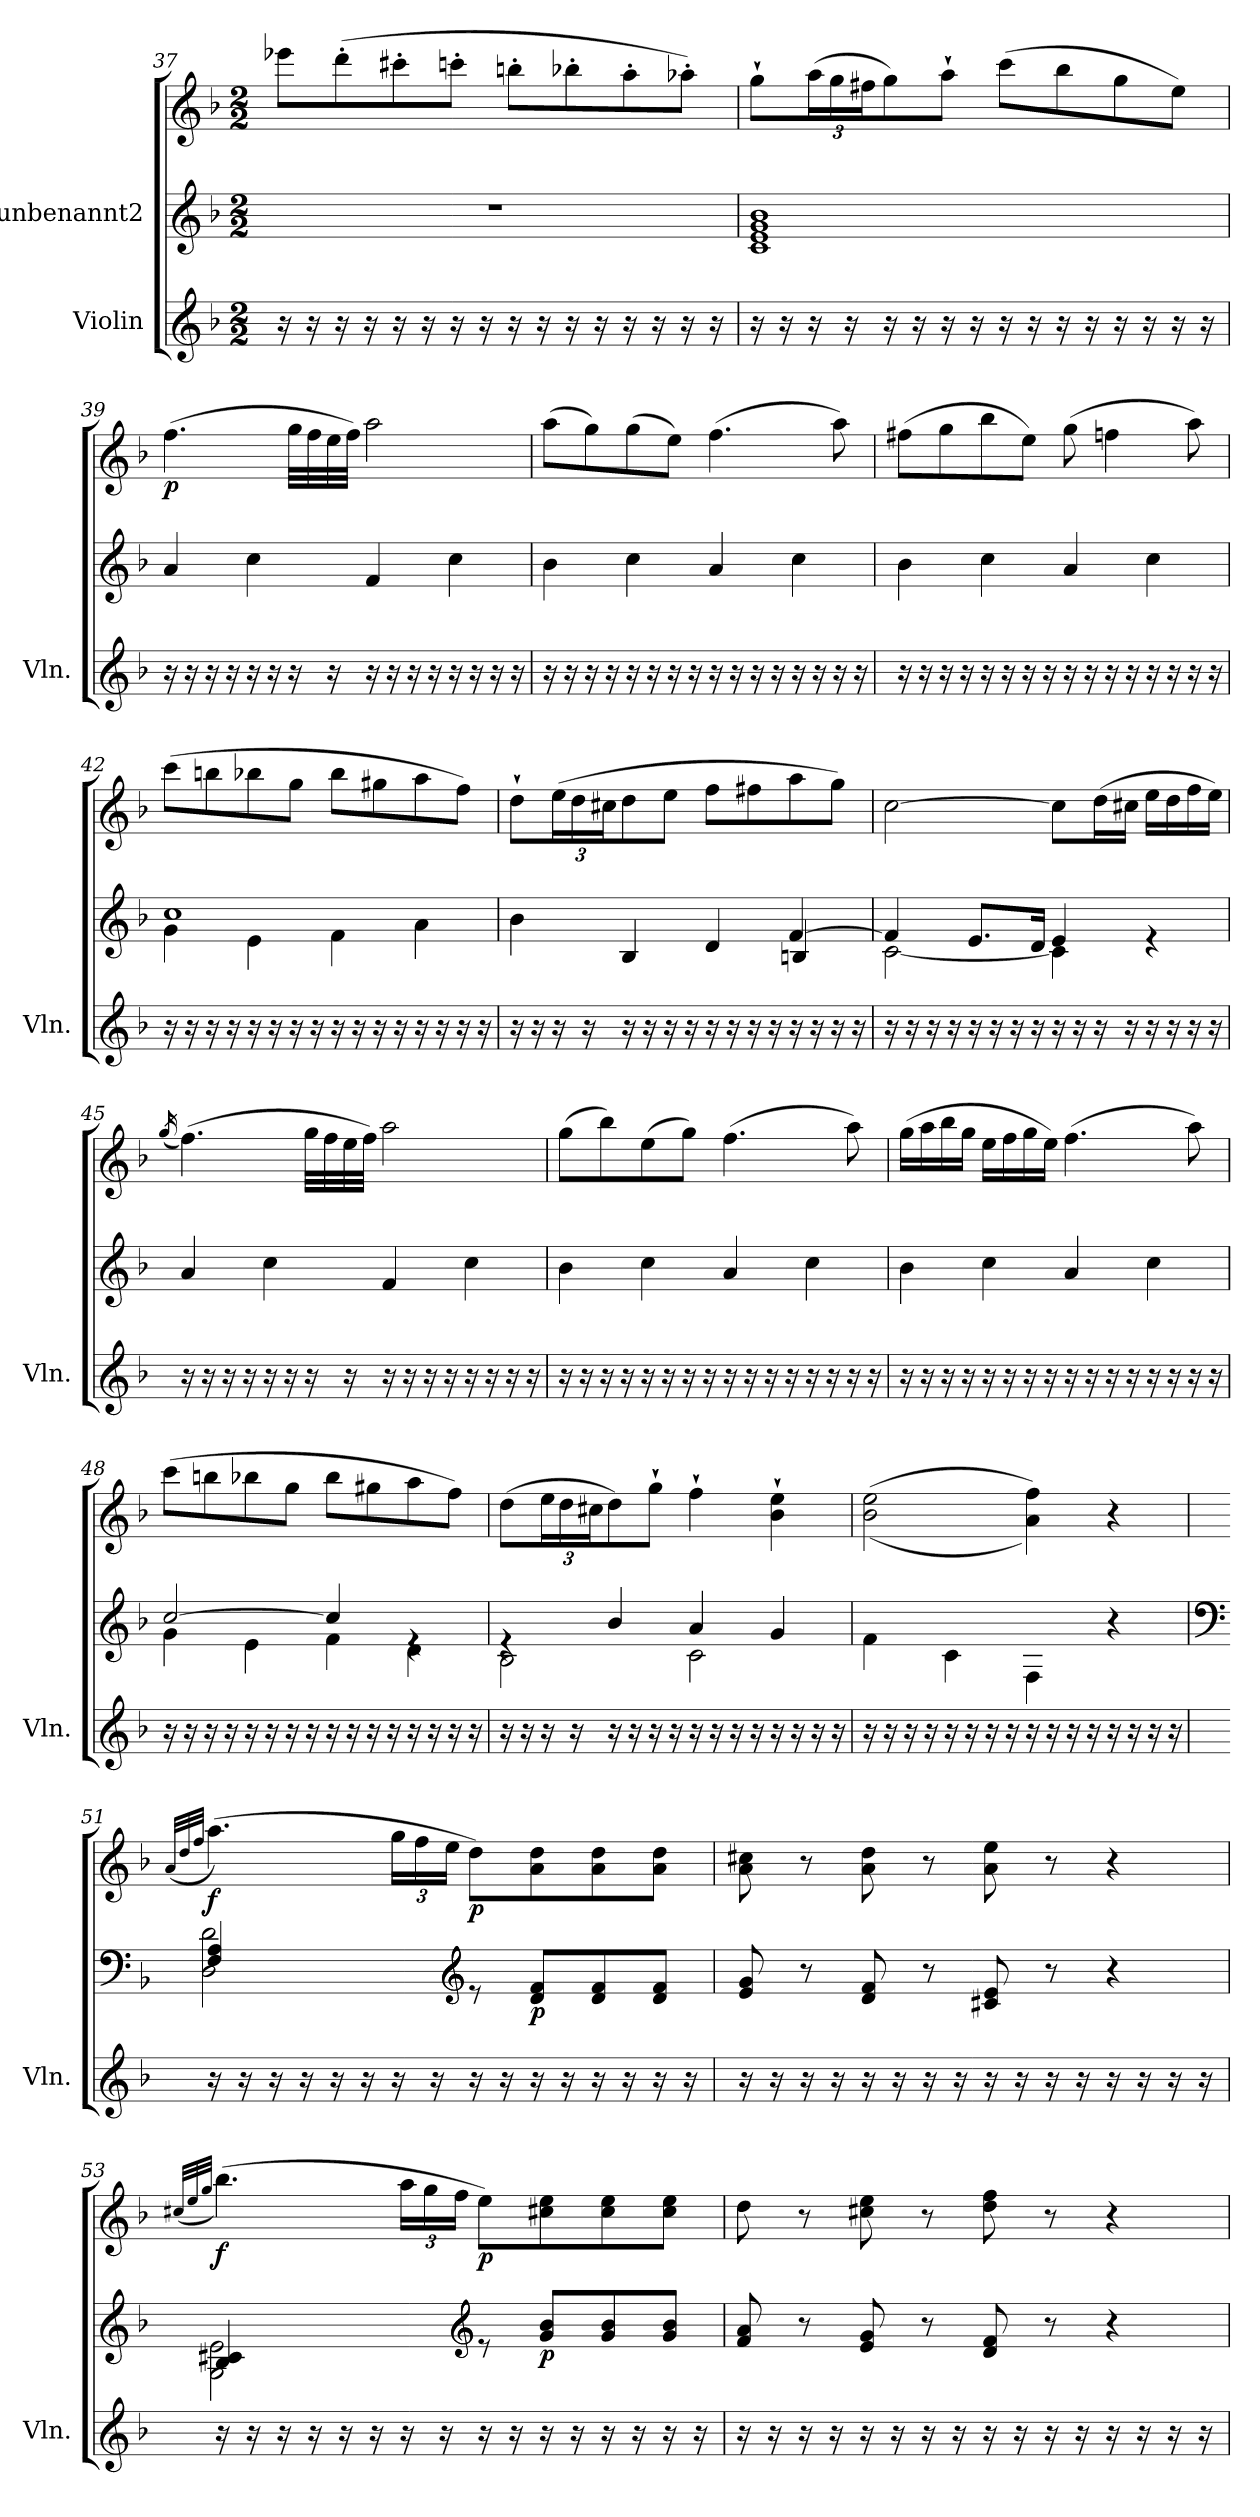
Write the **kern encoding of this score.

**kern	**kern	**kern	**dynam
*part2	*part1	*part1	*part1
*staff3	*staff2	*staff1	*staff1/2
*I"Violin	*I"unbenannt2	*	*
*I'Vln.	*	*	*
*clefG2	*clefG2	*clefG2	*
*k[b-]	*k[b-]	*k[b-]	*
*M2/2	*M2/2	*M2/2	*
=37	=37	=37	=37
16r	1r	8eee-X\L	.
16r	.	.	.
16r	.	(>8ddd'\	.
16r	.	.	.
16r	.	8ccc#X'\	.
16r	.	.	.
16r	.	8cccn'\J	.
16r	.	.	.
16r	.	8bbn'\L	.
16r	.	.	.
16r	.	8bb-X'\	.
16r	.	.	.
16r	.	8aa'\	.
16r	.	.	.
16r	.	8aa-X'\J)	.
16r	.	.	.
=38	=38	=38	=38
16r	1c 1e 1g 1b-	8gg`\L	.
16r	.	.	.
*	*	*Xbrackettup	*
16r	.	(>24aa\L	.
.	.	24gg\	.
16r	.	.	.
.	.	24ff#X\J	.
16r	.	8gg\)	.
16r	.	.	.
16r	.	8aa`\J	.
16r	.	.	.
16r	.	(>8ccc\L	.
16r	.	.	.
16r	.	8bb-\	.
16r	.	.	.
16r	.	8gg\	.
16r	.	.	.
16r	.	8ee\J)	.
16r	.	.	.
!!LO:LB:g=z
=39	=39	=39	=39
!	!	!	!LO:DY:b
16r	4a/	(>4.ff\	p
16r	.	.	.
16r	.	.	.
16r	.	.	.
16r	4cc\	.	.
16r	.	.	.
16r	.	32gg\LLL	.
.	.	32ff\	.
16r	.	32ee\	.
.	.	32ff\JJJ)	.
16r	4f/	2aa\	.
16r	.	.	.
16r	.	.	.
16r	.	.	.
16r	4cc\	.	.
16r	.	.	.
16r	.	.	.
16r	.	.	.
=40	=40	=40	=40
16r	4b-\	(>8aa\L	.
16r	.	.	.
16r	.	8gg\)	.
16r	.	.	.
16r	4cc\	(>8gg\	.
16r	.	.	.
16r	.	8ee\J)	.
16r	.	.	.
16r	4a/	(>4.ff\	.
16r	.	.	.
16r	.	.	.
16r	.	.	.
16r	4cc\	.	.
16r	.	.	.
16r	.	8aa\)	.
16r	.	.	.
=41	=41	=41	=41
16r	4b-\	(>8ff#X\L	.
16r	.	.	.
16r	.	8gg\	.
16r	.	.	.
16r	4cc\	8bb-\	.
16r	.	.	.
16r	.	8ee\J)	.
16r	.	.	.
16r	4a/	(>8gg\	.
16r	.	.	.
16r	.	4ffn\	.
16r	.	.	.
16r	4cc\	.	.
16r	.	.	.
16r	.	8aa\)	.
16r	.	.	.
!!LO:LB:g=z
=42	=42	=42	=42
*	*^	*	*
16r	1cc	4g\	(>8ccc\L	.
16r	.	.	.	.
16r	.	.	8bbn\	.
16r	.	.	.	.
16r	.	4e\	8bb-X\	.
16r	.	.	.	.
16r	.	.	8gg\J	.
16r	.	.	.	.
16r	.	4f\	8bb-\L	.
16r	.	.	.	.
16r	.	.	8gg#X\	.
16r	.	.	.	.
16r	.	4a\	8aa\	.
16r	.	.	.	.
16r	.	.	8ff\J)	.
16r	.	.	.	.
!!LO:LB:g=z
=43	=43	=43	=43	=43
16r	4b-\	2.ryy	8dd`\L	.
16r	.	.	.	.
16r	.	.	(>24ee\L	.
.	.	.	24dd\	.
16r	.	.	.	.
.	.	.	24cc#X\J	.
16r	4B-/	.	8dd\	.
16r	.	.	.	.
16r	.	.	8ee\J	.
16r	.	.	.	.
16r	4d/	.	8ff\L	.
16r	.	.	.	.
16r	.	.	8ff#X\	.
16r	.	.	.	.
16r	[4f/	4Bn/	8aa\	.
16r	.	.	.	.
16r	.	.	8gg\J)	.
16r	.	.	.	.
=44	=44	=44	=44	=44
16r	4f/]	[2c\	[2cc\	.
16r	.	.	.	.
16r	.	.	.	.
16r	.	.	.	.
16r	8.e/L	.	.	.
16r	.	.	.	.
16r	.	.	.	.
16r	16d/Jk	.	.	.
16r	4e/	4c\]	8cc\L]	.
16r	.	.	.	.
16r	.	.	(>16dd\L	.
16r	.	.	16cc#X\JJ	.
16r	4re	4ryy	16ee\LL	.
16r	.	.	16dd\	.
16r	.	.	16ff\	.
16r	.	.	16ee\JJ)	.
*	*v	*v	*	*
=45	=45	=45	=45
.	.	(<16qgg/	.
16r	4a/	(>4.ff\)	.
16r	.	.	.
16r	.	.	.
16r	.	.	.
16r	4cc\	.	.
16r	.	.	.
16r	.	32gg\LLL	.
.	.	32ff\	.
16r	.	32ee\	.
.	.	32ff\JJJ)	.
16r	4f/	2aa\	.
16r	.	.	.
16r	.	.	.
16r	.	.	.
16r	4cc\	.	.
16r	.	.	.
16r	.	.	.
16r	.	.	.
!!LO:PB:g=z
=46	=46	=46	=46
16r	4b-\	(>8gg\L	.
16r	.	.	.
16r	.	8bb-\)	.
16r	.	.	.
16r	4cc\	(>8ee\	.
16r	.	.	.
16r	.	8gg\J)	.
16r	.	.	.
16r	4a/	(>4.ff\	.
16r	.	.	.
16r	.	.	.
16r	.	.	.
16r	4cc\	.	.
16r	.	.	.
16r	.	8aa\)	.
16r	.	.	.
=47	=47	=47	=47
16r	4b-\	(>16gg\LL	.
16r	.	16aa\	.
16r	.	16bb-\	.
16r	.	16gg\JJ	.
16r	4cc\	16ee\LL	.
16r	.	16ff\	.
16r	.	16gg\	.
16r	.	16ee\JJ)	.
16r	4a/	(>4.ff\	.
16r	.	.	.
16r	.	.	.
16r	.	.	.
16r	4cc\	.	.
16r	.	.	.
16r	.	8aa\)	.
16r	.	.	.
=48	=48	=48	=48
*	*^	*	*
16r	[2cc/	4g\	(>8ccc\L	.
16r	.	.	.	.
16r	.	.	8bbn\	.
16r	.	.	.	.
16r	.	4e\	8bb-X\	.
16r	.	.	.	.
16r	.	.	8gg\J	.
16r	.	.	.	.
16r	4cc/]	4f\	8bb-\L	.
16r	.	.	.	.
16r	.	.	8gg#X\	.
16r	.	.	.	.
16r	4re	4d\	8aa\	.
16r	.	.	.	.
16r	.	.	8ff\J)	.
16r	.	.	.	.
!!LO:LB:g=z
=49	=49	=49	=49	=49
16r	4re	2B-\	(>8dd\L	.
16r	.	.	.	.
16r	.	.	24ee\L	.
.	.	.	24dd\	.
16r	.	.	.	.
.	.	.	24cc#X\J	.
16r	4b-/	.	8dd\)	.
16r	.	.	.	.
16r	.	.	8gg`\J	.
16r	.	.	.	.
16r	4a/	2c\	4ff`\	.
16r	.	.	.	.
16r	.	.	.	.
16r	.	.	.	.
16r	4g/	.	4b-\` 4ee\`	.
16r	.	.	.	.
16r	.	.	.	.
16r	.	.	.	.
*	*v	*v	*	*
!!LO:LB:g=z
=50	=50	=50	=50
16r	4f\	(>(<2b-\ 2ee\	.
16r	.	.	.
16r	.	.	.
16r	.	.	.
16r	4c\	.	.
16r	.	.	.
16r	.	.	.
16r	.	.	.
16r	4F\	4a\ 4ff\))	.
16r	.	.	.
16r	.	.	.
16r	.	.	.
16r	4r	4r	.
16r	.	.	.
16r	.	.	.
16r	.	.	.
=51	=51	=51	=51
*	*clefF4	*	*
.	.	(<32qa/LLL	.
.	.	32qdd/	.
.	.	32qff/JJJ	.
*	*^	*	*
!	!	!	!	!LO:DY:b
16r	4F/ 4A/	2D\ 2d\	(>4.aa\)	f
16r	.	.	.	.
16r	.	.	.	.
16r	.	.	.	.
16r	4rGGyy	.	.	.
16r	.	.	.	.
16r	.	.	24gg\LL	.
.	.	.	24ff\	.
16r	.	.	.	.
.	.	.	24ee\JJ	.
*	*clefG2	*	*	*
!	!	!	!	!LO:DY:b
16r	8re	2ryy	8dd\L)	p
16r	.	.	.	.
!	!	!	!	!LO:DY:b=2
16r	8d/ 8f/L	.	8a\ 8dd\	p
16r	.	.	.	.
16r	8d/ 8f/	.	8a\ 8dd\	.
16r	.	.	.	.
16r	8d/ 8f/J	.	8a\ 8dd\J	.
16r	.	.	.	.
*	*v	*v	*	*
=52	=52	=52	=52
16r	8e/ 8g/	8a\ 8cc#X\	.
16r	.	.	.
16r	8r	8r	.
16r	.	.	.
16r	8d/ 8f/	8a\ 8dd\	.
16r	.	.	.
16r	8r	8r	.
16r	.	.	.
16r	8c#X/ 8e/	8a\ 8ee\	.
16r	.	.	.
16r	8r	8r	.
16r	.	.	.
16r	4r	4r	.
16r	.	.	.
16r	.	.	.
16r	.	.	.
!!LO:LB:g=z
=53	=53	=53	=53
.	.	(<32qcc#X/LLL	.
.	.	32qee/	.
.	.	32qgg/JJJ	.
*	*^	*	*
!	!	!	!	!LO:DY:b
16r	4B-/ 4c#X/	2G\ 2e\	(>4.bb-\)	f
16r	.	.	.	.
16r	.	.	.	.
16r	.	.	.	.
16r	4ryy	.	.	.
16r	.	.	.	.
16r	.	.	24aa\LL	.
.	.	.	24gg\	.
16r	.	.	.	.
.	.	.	24ff\JJ	.
*	*clefG2	*	*	*
!	!	!	!	!LO:DY:b
16r	8re	2ryy	8ee\L)	p
16r	.	.	.	.
!	!	!	!	!LO:DY:b=2
16r	8g/ 8b-/L	.	8cc#\ 8ee\	p
16r	.	.	.	.
16r	8g/ 8b-/	.	8cc#\ 8ee\	.
16r	.	.	.	.
16r	8g/ 8b-/J	.	8cc#\ 8ee\J	.
16r	.	.	.	.
*	*v	*v	*	*
!!LO:PB:g=z
=54	=54	=54	=54
16r	8f/ 8a/	8dd\	.
16r	.	.	.
16r	8r	8r	.
16r	.	.	.
16r	8e/ 8g/	8cc#X\ 8ee\	.
16r	.	.	.
16r	8r	8r	.
16r	.	.	.
16r	8d/ 8f/	8dd\ 8ff\	.
16r	.	.	.
16r	8r	8r	.
16r	.	.	.
16r	4r	4r	.
16r	.	.	.
16r	.	.	.
16r	.	.	.
=	=	=	=
*-	*-	*-	*-
